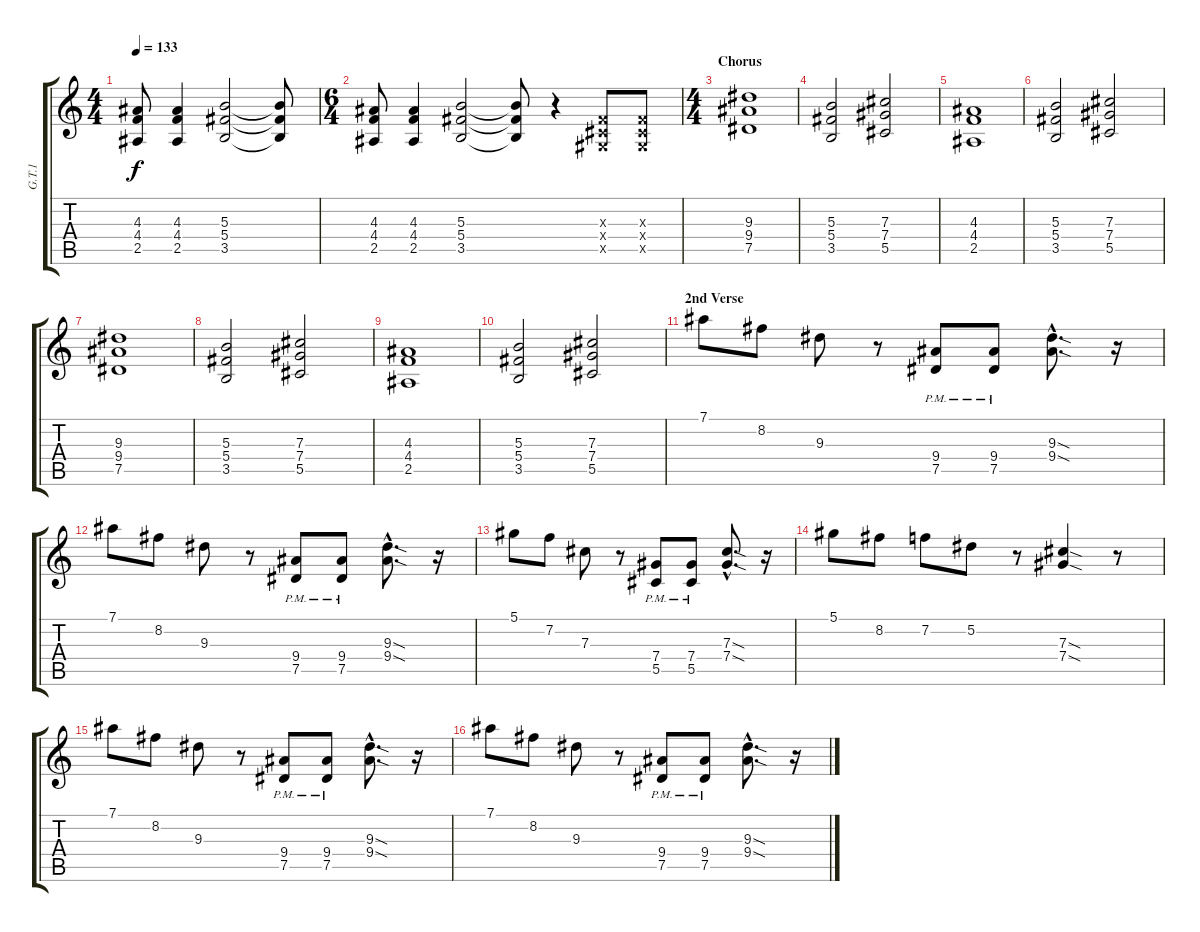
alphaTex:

\track ("G.T.1" "G.T.1") {instrument overdrivenguitar}
\staff {score tabs}
\tuning (Eb4 Bb3 Gb3 Db3 Ab2 Eb2) {hide}
\ts (4 4)
\tempo 133
\clef g2
\ks c
(4.3 4.4 2.5).8{dy f} (4.3 4.4 2.5).4 (5.3 5.4 3.5).2 (5.3{t} 5.4{t} 3.5{t}).8 |
\ts (6 4)
(4.3 4.4 2.5).8 (4.3 4.4 2.5).4 (5.3 5.4 3.5).2 (5.3{t} 5.4{t} 3.5{t}).8 r.4 (0.3{x} 0.4{x} 0.5{x}).8 (0.3{x} 0.4{x} 0.5{x}).8 |
\ts (4 4)
\section ("" "Chorus")
(9.3 9.4 7.5).1 |
(5.3 5.4 3.5).2 (7.3 7.4 5.5).2 |
(4.3 4.4 2.5).1 |
(5.3 5.4 3.5).2 (7.3 7.4 5.5).2 |
(9.3 9.4 7.5).1 |
(5.3 5.4 3.5).2 (7.3 7.4 5.5).2 |
(4.3 4.4 2.5).1 |
(5.3 5.4 3.5).2 (7.3 7.4 5.5).2 |
\section ("" "2nd Verse")
7.1.8 8.2.8 9.3.8 r.8 (9.4{pm} 7.5{pm}).8 (9.4{pm} 7.5{pm}).8 (9.3{sod hac} 9.4{sod hac}).8{d} r.16 |
7.1.8 8.2.8 9.3.8 r.8 (9.4{pm} 7.5{pm}).8 (9.4{pm} 7.5{pm}).8 (9.3{sod hac} 9.4{sod hac}).8{d} r.16 |
5.1.8 7.2.8 7.3.8 r.8 (7.4{pm} 5.5{pm}).8 (7.4{pm} 5.5{pm}).8 (7.3{sod hac} 7.4{sod hac}).8{d} r.16 |
5.1.8 8.2.8 7.2.8 5.2.8 r.8 (7.3{sod} 7.4{sod}).4 r.8 |
7.1.8 8.2.8 9.3.8 r.8 (9.4{pm} 7.5{pm}).8 (9.4{pm} 7.5{pm}).8 (9.3{sod hac} 9.4{sod hac}).8{d} r.16 |
7.1.8 8.2.8 9.3.8 r.8 (9.4{pm} 7.5{pm}).8 (9.4{pm} 7.5{pm}).8 (9.3{sod hac} 9.4{sod hac}).8{d} r.16
